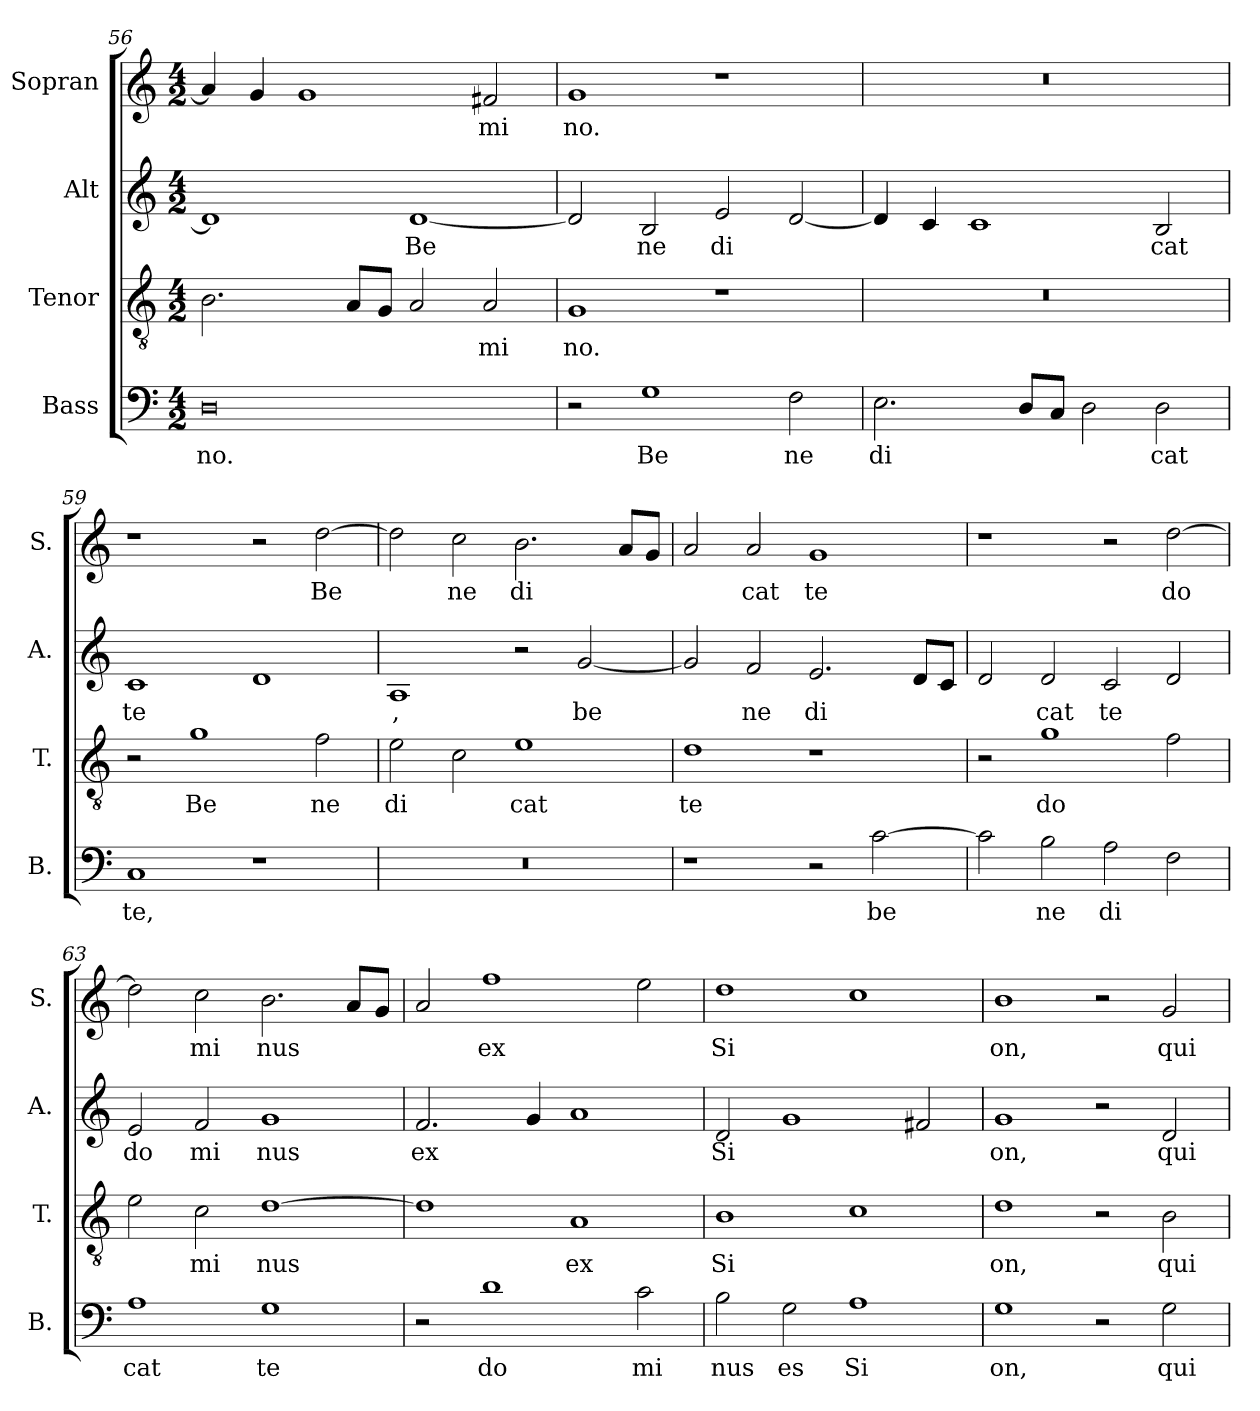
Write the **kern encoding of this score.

**kern	**text	**kern	**text	**kern	**text	**kern	**text
*part4	*part4	*part3	*part3	*part2	*part2	*part1	*part1
*staff4	*staff4	*staff3	*staff3	*staff2	*staff2	*staff1	*staff1
*I"Bass	*	*I"Tenor	*	*I"Alt	*	*I"Sopran	*
*I'B.	*	*I'T.	*	*I'A.	*	*I'S.	*
*clefF4	*	*clefGv2	*	*clefG2	*	*clefG2	*
*	*	*ITrd7c12	*	*	*	*	*
*k[]	*	*k[]	*	*k[]	*	*k[]	*
*M4/2	*	*M4/2	*	*M4/2	*	*M4/2	*
=56	=56	=56	=56	=56	=56	=56	=56
0D	no.	2.BB\	.	1d]	.	4a/]	.
.	.	.	.	.	.	4g/	.
.	.	.	.	.	.	1g	.
.	.	8AA/L	.	.	.	.	.
.	.	8GG/J	.	.	.	.	.
.	.	2AA/	.	[1d	Be	.	.
.	.	2AA/	- mi	.	.	2f#X/	- mi
=57	=57	=57	=57	=57	=57	=57	=57
2r	.	1GG	- no.	2d/]	.	1g	- no.
1G	Be	.	.	2B/	- ne	.	.
.	.	1r	.	2e/	- di	1r	.
2F\	- ne	.	.	[2d/	.	.	.
=58	=58	=58	=58	=58	=58	=58	=58
2.E\	- di	0r	.	4d/]	.	0r	.
.	.	.	.	4c/	.	.	.
.	.	.	.	1c	.	.	.
8D/L	.	.	.	.	.	.	.
8C/J	.	.	.	.	.	.	.
2D\	.	.	.	.	.	.	.
2D\	- cat	.	.	2B/	- cat	.	.
=59	=59	=59	=59	=59	=59	=59	=59
1C	te,	2r	.	1c	te	1r	.
.	.	1G	Be	.	.	.	.
1r	.	.	.	1d	.	2r	.
.	.	2F\	- ne	.	.	[2dd\	Be
=60	=60	=60	=60	=60	=60	=60	=60
0r	.	2E\	- di	1A	,	2dd\]	.
.	.	2C\	.	.	.	2cc\	- ne
.	.	1E	- cat	2r	.	2.b\	- di
.	.	.	.	[2g/	be	.	.
.	.	.	.	.	.	8a/L	.
.	.	.	.	.	.	8g/J	.
=61	=61	=61	=61	=61	=61	=61	=61
1r	.	1D	te	2g/]	.	2a/	.
.	.	.	.	2f/	- ne	2a/	- cat
2r	.	1r	.	2.e/	- di	1g	- te
[2c\	be	.	.	.	.	.	.
.	.	.	.	8d/L	.	.	.
.	.	.	.	8c/J	.	.	.
=62	=62	=62	=62	=62	=62	=62	=62
2c\]	.	2r	.	2d/	.	1r	.
2B\	- ne	1G	do	2d/	- cat	.	.
2A\	- di	.	.	2c/	te	2r	.
2F\	.	2F\	.	2d/	.	[2dd\	do
=63	=63	=63	=63	=63	=63	=63	=63
1A	- cat	2E\	.	2e/	do	2dd\]	.
.	.	2C\	- mi	2f/	- mi	2cc\	- mi
1G	te	[1D	- nus	1g	- nus	2.b\	- nus
.	.	.	.	.	.	8a/L	.
.	.	.	.	.	.	8g/J	.
=64	=64	=64	=64	=64	=64	=64	=64
2r	.	1D]	.	2.f/	ex	2a/	.
1d	do	.	.	.	.	1ff	ex
.	.	.	.	4g/	.	.	.
.	.	1AA	ex	1a	.	.	.
2c\	- mi	.	.	.	.	2ee\	.
=65	=65	=65	=65	=65	=65	=65	=65
2B\	- nus	1BB	Si	2d/	Si	1dd	Si
2G\	es	.	.	1g	.	.	.
1A	Si	1C	.	.	.	1cc	.
.	.	.	.	2f#X/	.	.	.
=66	=66	=66	=66	=66	=66	=66	=66
1G	- on,	1D	- on,	1g	- on,	1b	- on,
2r	.	2r	.	2r	.	2r	.
2G\	qui	2BB\	qui	2d/	qui	2g/	qui
=	=	=	=	=	=	=	=
*-	*-	*-	*-	*-	*-	*-	*-
